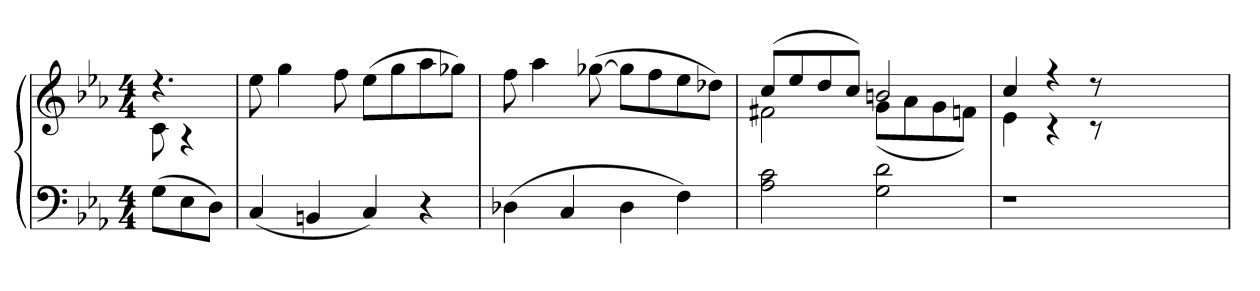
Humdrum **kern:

**kern	**kern
*part1	*part1
*staff2	*staff1
*clefF4	*clefG2
*k[b-e-a-]	*k[b-e-a-]
*c:	*c:
*M4/4	*M4/4
=	=
*	*^
(8GL	4.r	8c
8E-	.	4r
8DJ)	.	.
*	*v	*v
=	=
(4C	8ee-
.	4gg
4BBn	.
.	8ff
4C)	(8ee-L
.	8gg
4r	8aa-
.	8gg-XJ)
=	=
(4D-X	8ff
.	4aa-
4C	.
.	([8gg-X
4D-	8gg-L]
.	8ff
4F)	8ee-
.	8dd-XJ)
=	=
*	*^
2A- 2c	(8ccL	2f#X
.	8ee-	.
.	8dd	.
.	8ccJ)	.
2G 2d	2bn	(8gL
.	.	8a-
.	.	8g
.	.	8fnJ)
=	=	=
1r	4cc	4e-
.	4r	4r
.	8r	8r
.	4.ryy	4.ryy
4.ryy	4.ryy	4.ryy
*	*v	*v
=	=
*-	*-
